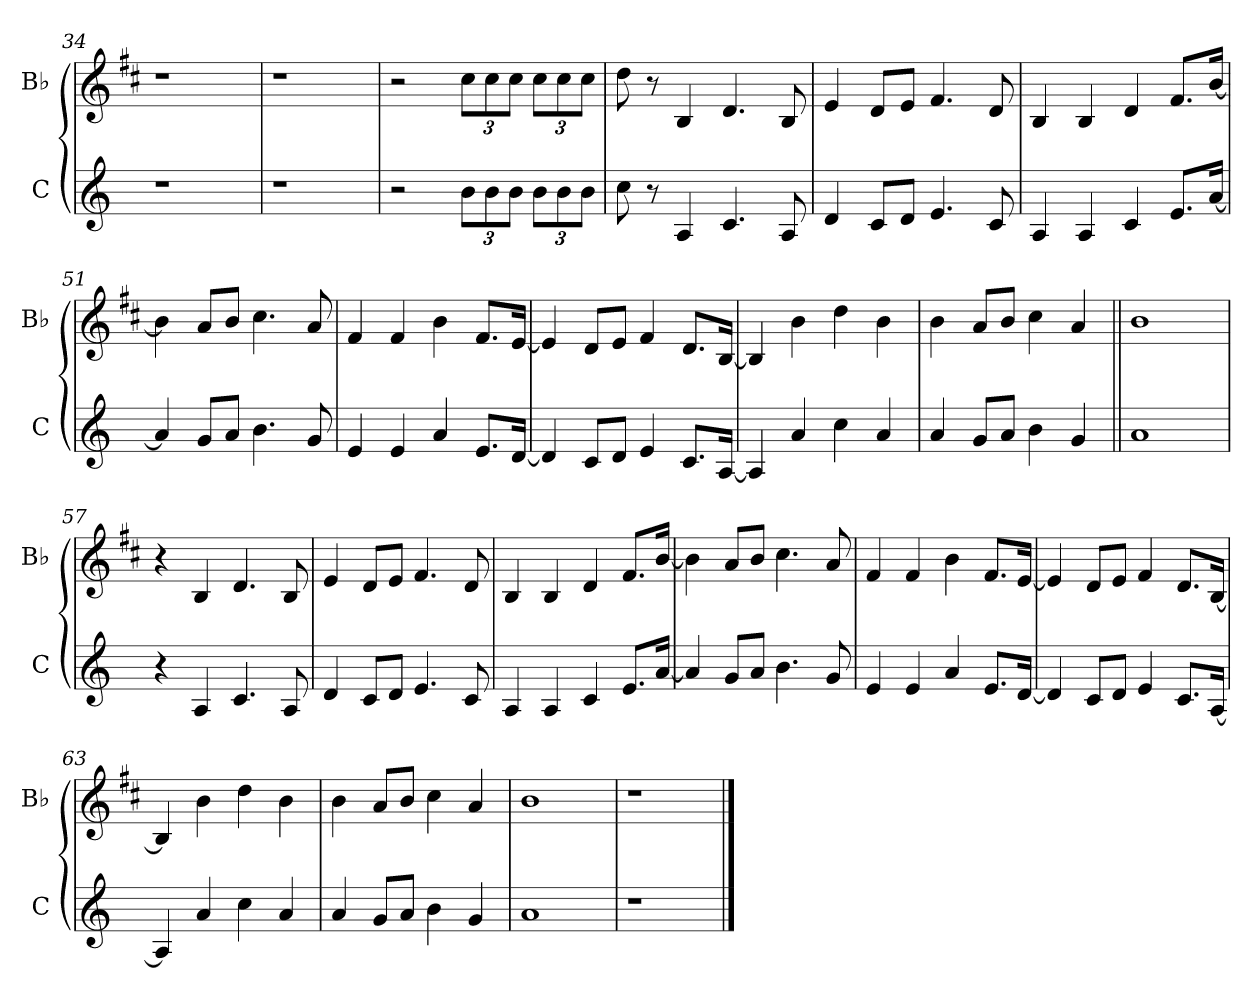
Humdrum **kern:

**kern	**kern
*part2	*part1
*staff2	*staff1
*I"C	*I"B♭
*I'C	*I'B♭
*clefG2	*clefG2
*	*ITrd1c2
*k[]	*k[]
=34	=34
1r	1r
=35	=35
1r	1r
=36	=36
1r	1r
=37	=37
1r	1r
=38	=38
1r	1r
=39||	=39||
1r	1r
=40	=40
1r	1r
=41	=41
1r	1r
=42	=42
1r	1r
=43	=43
1r	1r
=44	=44
1r	1r
=45	=45
1r	1r
=46	=46
1r	1r
=47||	=47||
2r	2r
*Xbrackettup	*Xbrackettup
12b!\L	12b!\L
12b!\	12b!\
12b!\J	12b!\J
12b!\L	12b!\L
12b!\	12b!\
12b!\J	12b!\J
=48	=48
8cc!\	8cc!\
8r	8r
4A/	4A/
4.c/	4.c/
8A/	8A/
=49	=49
4d/	4d/
8c/L	8c/L
8d/J	8d/J
4.e/	4.e/
8c/	8c/
=50	=50
4A/	4A/
4A/	4A/
4c/	4c/
8.e/L	8.e/L
[16a/Jk	[16a/Jk
=51	=51
4a/]	4a\]
8g/L	8g/L
8a/J	8a/J
4.b\	4.b\
8g/	8g/
=52	=52
4e/	4e/
4e/	4e/
4a/	4a\
8.e/L	8.e/L
[16d/Jk	[16d/Jk
=53	=53
4d/]	4d/]
8c/L	8c/L
8d/J	8d/J
4e/	4e/
8.c/L	8.c/L
[16A/Jk	[16A/Jk
=54	=54
4A/]	4A/]
4a/	4a\
4cc\	4cc\
4a/	4a\
=55	=55
4a/	4a\
8g/L	8g/L
8a/J	8a/J
4b\	4b\
4g/	4g/
=56||	=56||
1a	1a
=57	=57
4r	4r
4A/	4A/
4.c/	4.c/
8A/	8A/
=58	=58
4d/	4d/
8c/L	8c/L
8d/J	8d/J
4.e/	4.e/
8c/	8c/
=59	=59
4A/	4A/
4A/	4A/
4c/	4c/
8.e/L	8.e/L
[16a/Jk	[16a/Jk
=60	=60
4a/]	4a\]
8g/L	8g/L
8a/J	8a/J
4.b\	4.b\
8g/	8g/
=61	=61
4e/	4e/
4e/	4e/
4a/	4a\
8.e/L	8.e/L
[16d/Jk	[16d/Jk
=62	=62
4d/]	4d/]
8c/L	8c/L
8d/J	8d/J
4e/	4e/
8.c/L	8.c/L
[16A/Jk	[16A/Jk
=63	=63
4A/]	4A/]
4a/	4a\
4cc\	4cc\
4a/	4a\
=64	=64
4a/	4a\
8g/L	8g/L
8a/J	8a/J
4b\	4b\
4g/	4g/
=65	=65
1a	1a
=66	=66
1r	1r
==	==
*-	*-
